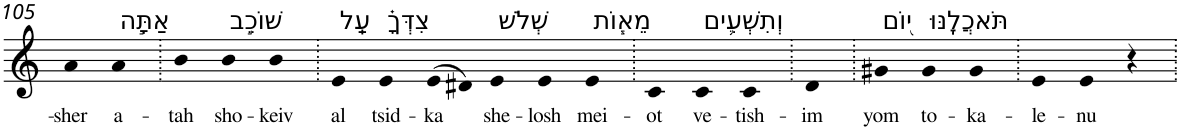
**kern	**text
*part1	*part1
*staff1	*staff1
*I"Piano	*
*I'Pno	*
!!LO:PB:g=z
*clefG2	*
*k[]	*
=105	=105
!	!LO:LY:b
4a	-sher
!LO:TX:a:t=אַתָּ֣ה	!
!	!LO:LY:b
4a	a-
=106.	=106.
!	!LO:LY:b
4b	-tah
!LO:TX:a:t=שׁוֹכֵ֣ב	!
!	!LO:LY:b
4b	sho-
!	!LO:LY:b
4b	-keiv
=107.	=107.
!LO:TX:a:t=עַֽל	!
!	!LO:LY:b
4e	al
!LO:TX:a:t=צִדְּךָ֗	!
!	!LO:LY:b
4e	tsid-
!	!LO:LY:b
(>8e	-ka
8d#X)	.
!LO:TX:a:t=שְׁלֹשׁ	!
!	!LO:LY:b
4e	she-
!	!LO:LY:b
4e	-losh
!LO:TX:a:t=מֵא֧וֹת	!
!	!LO:LY:b
4e	mei-
=108.	=108.
!	!LO:LY:b
4c	-ot
!LO:TX:a:t=וְתִשְׁעִ֛ים	!
!	!LO:LY:b
4c	ve-
!	!LO:LY:b
4c	-tish-
=109.	=109.
!	!LO:LY:b
4d	-im
=110.	=110.
!LO:TX:a:t=י֖וֹם	!
!	!LO:LY:b
4g#X	yom
!LO:TX:a:t=תֹּאכֲלֶֽנּוּ	!
!	!LO:LY:b
4g#	to-
!	!LO:LY:b
4g#	-ka-
=111.	=111.
!	!LO:LY:b
4e	-le-
!	!LO:LY:b
4e	-nu
4r	.
=.	=.
*-	*-
